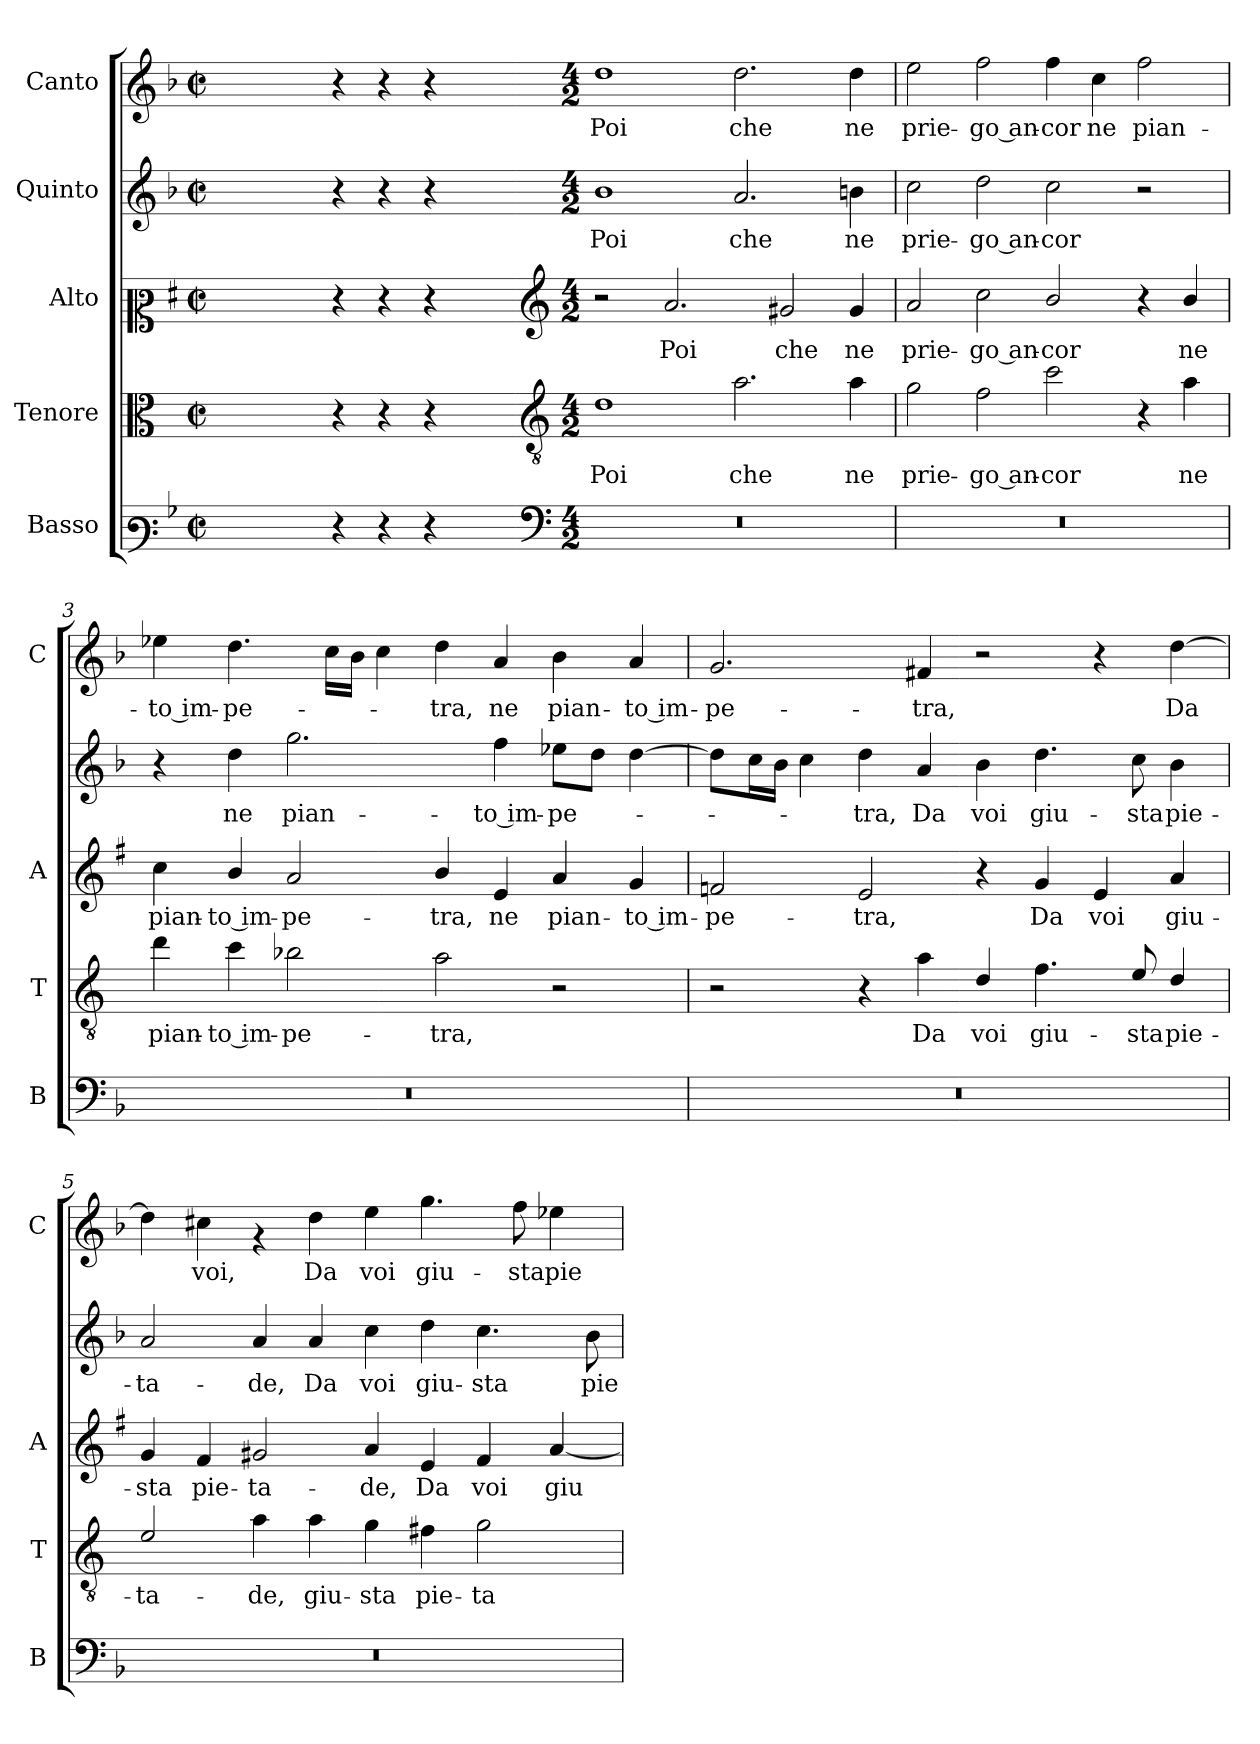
**kern	**kern	**text	**kern	**text	**kern	**text	**kern	**text
*part5	*part4	*part4	*part3	*part3	*part2	*part2	*part1	*part1
*staff5	*staff4	*staff4	*staff3	*staff3	*staff2	*staff2	*staff1	*staff1
*I"Basso	*I"Tenore	*	*I"Alto	*	*I"Quinto	*	*I"Canto	*
*I'B	*I'T	*	*I'A	*	*	*	*I'C	*
*clefF3	*clefC3	*	*clefC2	*	*clefG2	*	*clefG2	*
*	*ITrd4c7	*	*ITrd1c2	*	*	*	*	*
*k[b-]	*k[b-]	*	*k[b-]	*	*k[b-]	*	*k[b-]	*
*F:	*F:	*	*F:	*	*F:	*	*F:	*
*M2/2	*M2/2	*	*M2/2	*	*M2/2	*	*M2/2	*
*met(c|)	*met(c|)	*	*met(c|)	*	*met(c|)	*	*met(c|)	*
=	=	=	=	=	=	=	=	=
1ryy	1ryy	.	1ryy	.	1ryy	.	1ryy	.
=1X-	=1X-	=1X-	=1X-	=1X-	=1X-	=1X-	=1X-	=1X-
4r	4r	.	4r	.	4r	.	4r	.
4r	4r	.	4r	.	4r	.	4r	.
4r	4r	.	4r	.	4r	.	4r	.
4ryy	4ryy	.	4ryy	.	4ryy	.	4ryy	.
=1-	=1-	=1-	=1-	=1-	=1-	=1-	=1-	=1-
*clefF4	*clefGv2	*	*clefG2	*	*	*	*	*
*M4/2	*M4/2	*	*M4/2	*	*M4/2	*	*M4/2	*
!	!	!LO:LY:b	!	!	!	!LO:LY:b	!	!LO:LY:b
0r	1G	Poi	2r	.	1b-	Poi	1dd	Poi
!	!	!	!	!LO:LY:b	!	!	!	!
.	.	.	2.g/	Poi	.	.	.	.
!	!	!LO:LY:b	!	!	!	!LO:LY:b	!	!LO:LY:b
.	2.d\	che	.	.	2.a/	che	2.dd\	che
!	!	!	!	!LO:LY:b	!	!	!	!
.	.	.	2f#X/	che	.	.	.	.
!	!	!LO:LY:b	!	!LO:LY:b	!	!LO:LY:b	!	!LO:LY:b
.	4d\	ne	4f#/	ne	4bn\	ne	4dd\	ne
=2	=2	=2	=2	=2	=2	=2	=2	=2
!	!	!LO:LY:b	!	!LO:LY:b	!	!LO:LY:b	!	!LO:LY:b
0r	2c\	prie-	2g/	prie-	2cc\	prie-	2ee\	prie-
!	!	!LO:LY:b	!	!LO:LY:b	!	!LO:LY:b	!	!LO:LY:b
.	2B-\	-go an-	2b-\	-go an-	2dd\	-go an-	2ff\	-go an-
!	!	!LO:LY:b	!	!LO:LY:b	!	!LO:LY:b	!	!LO:LY:b
.	2f\	-cor	2a/	-cor	2cc\	-cor	4ff\	-cor
!	!	!	!	!	!	!	!	!LO:LY:b
.	.	.	.	.	.	.	4cc\	ne
!	!	!	!	!	!	!	!	!LO:LY:b
.	4r	.	4r	.	2r	.	2ff\	pian-
!	!	!LO:LY:b	!	!LO:LY:b	!	!	!	!
.	4d\	ne	4a/	ne	.	.	.	.
=3	=3	=3	=3	=3	=3	=3	=3	=3
!	!	!LO:LY:b	!	!LO:LY:b	!	!	!	!LO:LY:b
0r	4g\	pian-	4b-\	pian-	4r	.	4ee-X\	-to im-
!	!	!LO:LY:b	!	!LO:LY:b	!	!LO:LY:b	!	!LO:LY:b
.	4f\	-to im-	4a/	-to im-	4dd\	ne	4.dd\	-pe-
!	!	!LO:LY:b	!	!LO:LY:b	!	!LO:LY:b	!	!
.	2e-X\	-pe-	2g/	-pe-	2.gg\	pian-	.	.
.	.	.	.	.	.	.	16cc\LL	.
.	.	.	.	.	.	.	16b-\JJ	.
.	.	.	.	.	.	.	4cc\	.
!	!	!LO:LY:b	!	!LO:LY:b	!	!	!	!LO:LY:b
.	2d\	-tra,	4a/	-tra,	.	.	4dd\	-tra,
!	!	!	!	!LO:LY:b	!	!LO:LY:b	!	!LO:LY:b
.	.	.	4d/	ne	4ff\	-to im-	4a/	ne
!	!	!	!	!LO:LY:b	!	!LO:LY:b	!	!LO:LY:b
.	2r	.	4g/	pian-	8ee-X\L	-pe-	4b-\	pian-
.	.	.	.	.	8dd\J	.	.	.
!	!	!	!	!LO:LY:b	!	!	!	!LO:LY:b
.	.	.	4f/	-to im-	[4dd\	.	4a/	-to im-
!!LO:LB:g=z
=4	=4	=4	=4	=4	=4	=4	=4	=4
!	!	!	!	!LO:LY:b	!	!	!	!LO:LY:b
0r	2r	.	2e-X/	-pe-	8dd\L]	.	2.g/	-pe-
.	.	.	.	.	16cc\L	.	.	.
.	.	.	.	.	16b-\JJ	.	.	.
.	.	.	.	.	4cc\	.	.	.
!	!	!	!	!LO:LY:b	!	!LO:LY:b	!	!
.	4r	.	2d/	-tra,	4dd\	-tra,	.	.
!	!	!LO:LY:b	!	!	!	!LO:LY:b	!	!LO:LY:b
.	4d\	Da	.	.	4a/	Da	4f#X/	-tra,
!	!	!LO:LY:b	!	!	!	!LO:LY:b	!	!
.	4G/	voi	4r	.	4b-\	voi	2r	.
!	!	!LO:LY:b	!	!LO:LY:b	!	!LO:LY:b	!	!
.	4.B-\	giu-	4f/	Da	4.dd\	giu-	.	.
!	!	!	!	!LO:LY:b	!	!	!	!
.	.	.	4d/	voi	.	.	4r	.
!	!	!LO:LY:b	!	!	!	!LO:LY:b	!	!
.	8A/	-sta	.	.	8cc\	-sta	.	.
!	!	!LO:LY:b	!	!LO:LY:b	!	!LO:LY:b	!	!LO:LY:b
.	4G/	pie-	4g/	giu-	4b-\	pie-	[4dd\	Da
=5	=5	=5	=5	=5	=5	=5	=5	=5
!	!	!LO:LY:b	!	!LO:LY:b	!	!LO:LY:b	!	!
0r	2A/	-ta-	4f/	-sta	2a/	-ta-	4dd\]	.
!	!	!	!	!LO:LY:b	!	!	!	!LO:LY:b
.	.	.	4e/	pie-	.	.	4cc#X\	voi,
!	!	!LO:LY:b	!	!LO:LY:b	!	!LO:LY:b	!	!
.	4d\	-de,	2f#X/	-ta-	4a/	-de,	4rg	.
!	!	!LO:LY:b	!	!	!	!LO:LY:b	!	!LO:LY:b
.	4d\	giu-	.	.	4a/	Da	4dd\	Da
!	!	!LO:LY:b	!	!LO:LY:b	!	!LO:LY:b	!	!LO:LY:b
.	4c\	-sta	4g/	-de,	4cc\	voi	4ee\	voi
!	!	!LO:LY:b	!	!LO:LY:b	!	!LO:LY:b	!	!LO:LY:b
.	4Bn\	pie-	4d/	Da	4dd\	giu-	4.gg\	giu-
!	!	!LO:LY:b	!	!LO:LY:b	!	!LO:LY:b	!	!
.	2c\	-ta-	4e/	voi	4.cc\	-sta	.	.
!	!	!	!	!	!	!	!	!LO:LY:b
.	.	.	.	.	.	.	8ff\	-sta
!	!	!	!	!LO:LY:b	!	!	!	!LO:LY:b
.	.	.	[4g/	giu-	.	.	4ee-X\	pie-
!	!	!	!	!	!	!LO:LY:b	!	!
.	.	.	.	.	8b-\	pie-	.	.
=	=	=	=	=	=	=	=	=
*-	*-	*-	*-	*-	*-	*-	*-	*-
